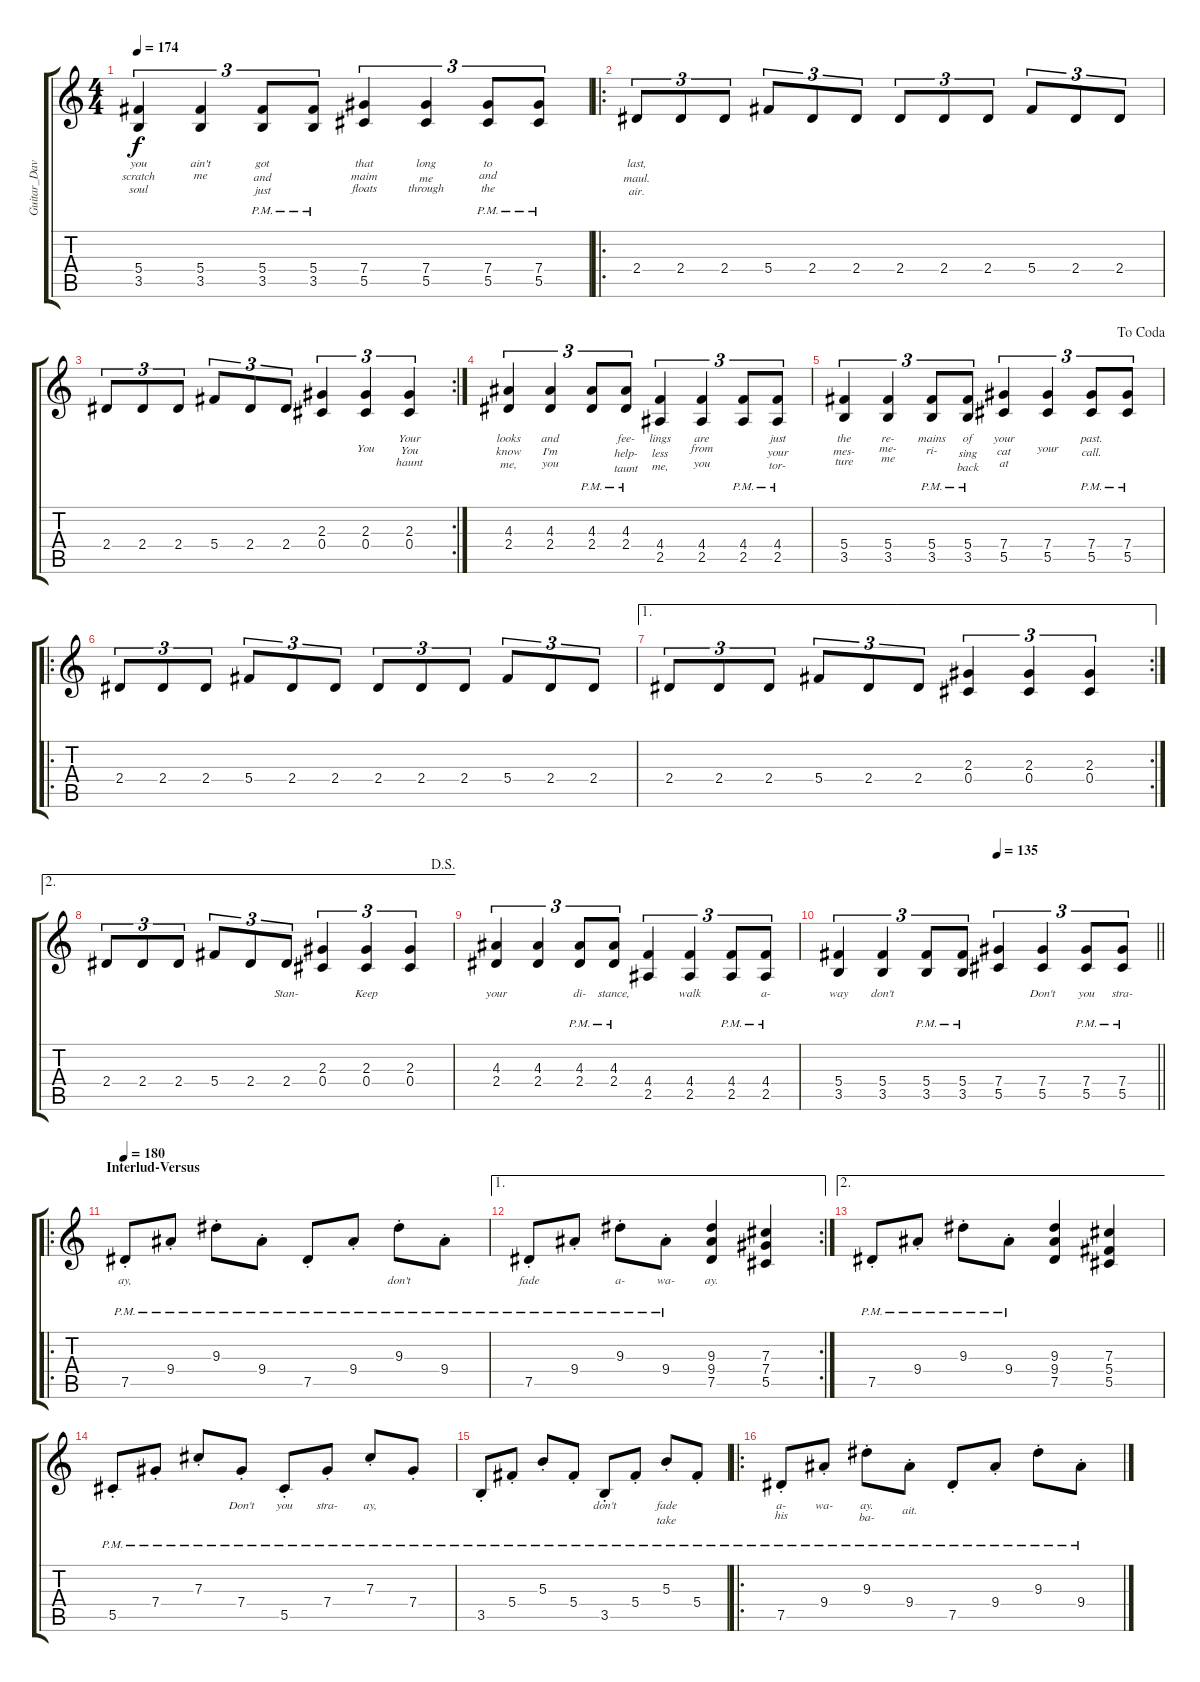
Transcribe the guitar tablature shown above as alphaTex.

\track ("Guitar_DaveMurray" "Guitar_Dav") {instrument distortionguitar}
\staff {score tabs}
\tuning (Eb4 Bb3 Gb3 Db3 Ab2 Eb2) {hide}
\ts (4 4)
\tempo 174
\clef g2
\ks c
(5.4 3.5).4{tu (3 2) lyrics (0 "you") lyrics (1 "scratch") lyrics (2 "soul") lyrics (3 "") lyrics (4 "") dy f} (5.4 3.5).4{tu (3 2) lyrics (0 "ain't") lyrics (1 "me") lyrics (2 "") lyrics (3 "") lyrics (4 "")} (5.4{pm} 3.5{pm}).8{tu (3 2) lyrics (0 "got") lyrics (1 "and") lyrics (2 "just") lyrics (3 "") lyrics (4 "")} (5.4{pm} 3.5{pm}).8{tu (3 2) lyrics (0 "") lyrics (1 "") lyrics (2 "") lyrics (3 "") lyrics (4 "")} (7.4 5.5).4{tu (3 2) lyrics (0 "that") lyrics (1 "maim") lyrics (2 "floats") lyrics (3 "") lyrics (4 "")} (7.4 5.5).4{tu (3 2) lyrics (0 "long") lyrics (1 "me") lyrics (2 "through") lyrics (3 "") lyrics (4 "")} (7.4{pm} 5.5{pm}).8{tu (3 2) lyrics (0 "to") lyrics (1 "and") lyrics (2 "the") lyrics (3 "") lyrics (4 "")} (7.4{pm} 5.5{pm}).8{tu (3 2) lyrics (0 "") lyrics (1 "") lyrics (2 "") lyrics (3 "") lyrics (4 "")} |
\ro
2.4.8{tu (3 2) lyrics (0 "last,") lyrics (1 "maul.") lyrics (2 "air.") lyrics (3 "") lyrics (4 "")} 2.4.8{tu (3 2) lyrics (0 "") lyrics (1 "") lyrics (2 "") lyrics (3 "") lyrics (4 "")} 2.4.8{tu (3 2) lyrics (0 "") lyrics (1 "") lyrics (2 "") lyrics (3 "") lyrics (4 "")} 5.4.8{tu (3 2) lyrics (0 "") lyrics (1 "") lyrics (2 "") lyrics (3 "") lyrics (4 "")} 2.4.8{tu (3 2) lyrics (0 "") lyrics (1 "") lyrics (2 "") lyrics (3 "") lyrics (4 "")} 2.4.8{tu (3 2) lyrics (0 "") lyrics (1 "") lyrics (2 "") lyrics (3 "") lyrics (4 "")} 2.4.8{tu (3 2) lyrics (0 "") lyrics (1 "") lyrics (2 "") lyrics (3 "") lyrics (4 "")} 2.4.8{tu (3 2) lyrics (0 "") lyrics (1 "") lyrics (2 "") lyrics (3 "") lyrics (4 "")} 2.4.8{tu (3 2) lyrics (0 "") lyrics (1 "") lyrics (2 "") lyrics (3 "") lyrics (4 "")} 5.4.8{tu (3 2) lyrics (0 "") lyrics (1 "") lyrics (2 "") lyrics (3 "") lyrics (4 "")} 2.4.8{tu (3 2) lyrics (0 "") lyrics (1 "") lyrics (2 "") lyrics (3 "") lyrics (4 "")} 2.4.8{tu (3 2) lyrics (0 "") lyrics (1 "") lyrics (2 "") lyrics (3 "") lyrics (4 "")} |
\rc 2
2.4.8{tu (3 2) lyrics (0 "") lyrics (1 "") lyrics (2 "") lyrics (3 "") lyrics (4 "")} 2.4.8{tu (3 2) lyrics (0 "") lyrics (1 "") lyrics (2 "") lyrics (3 "") lyrics (4 "")} 2.4.8{tu (3 2) lyrics (0 "") lyrics (1 "") lyrics (2 "") lyrics (3 "") lyrics (4 "")} 5.4.8{tu (3 2) lyrics (0 "") lyrics (1 "") lyrics (2 "") lyrics (3 "") lyrics (4 "")} 2.4.8{tu (3 2) lyrics (0 "") lyrics (1 "") lyrics (2 "") lyrics (3 "") lyrics (4 "")} 2.4.8{tu (3 2) lyrics (0 "") lyrics (1 "") lyrics (2 "") lyrics (3 "") lyrics (4 "")} (2.3 0.4).4{tu (3 2) lyrics (0 "") lyrics (1 "") lyrics (2 "") lyrics (3 "") lyrics (4 "")} (2.3 0.4).4{tu (3 2) lyrics (0 "") lyrics (1 "") lyrics (2 "You") lyrics (3 "") lyrics (4 "")} (2.3 0.4).4{tu (3 2) lyrics (0 "Your") lyrics (1 "You") lyrics (2 "haunt") lyrics (3 "") lyrics (4 "")} |
(4.3 2.4).4{tu (3 2) lyrics (0 "looks") lyrics (1 "know") lyrics (2 "me,") lyrics (3 "") lyrics (4 "")} (4.3 2.4).4{tu (3 2) lyrics (0 "and") lyrics (1 "I'm") lyrics (2 "you") lyrics (3 "") lyrics (4 "")} (4.3{pm} 2.4{pm}).8{tu (3 2) lyrics (0 "") lyrics (1 "") lyrics (2 "") lyrics (3 "") lyrics (4 "")} (4.3{pm} 2.4{pm}).8{tu (3 2) lyrics (0 "fee-") lyrics (1 "help-") lyrics (2 "taunt") lyrics (3 "") lyrics (4 "")} (4.4 2.5).4{tu (3 2) lyrics (0 "lings") lyrics (1 "less") lyrics (2 "me,") lyrics (3 "") lyrics (4 "")} (4.4 2.5).4{tu (3 2) lyrics (0 "are") lyrics (1 "from") lyrics (2 "you") lyrics (3 "") lyrics (4 "")} (4.4{pm} 2.5{pm}).8{tu (3 2) lyrics (0 "") lyrics (1 "") lyrics (2 "") lyrics (3 "") lyrics (4 "")} (4.4{pm} 2.5{pm}).8{tu (3 2) lyrics (0 "just") lyrics (1 "your") lyrics (2 "tor-") lyrics (3 "") lyrics (4 "")} |
\jump dacoda
(5.4 3.5).4{tu (3 2) lyrics (0 "the") lyrics (1 "mes-") lyrics (2 "ture") lyrics (3 "") lyrics (4 "")} (5.4 3.5).4{tu (3 2) lyrics (0 "re-") lyrics (1 "me-") lyrics (2 "me") lyrics (3 "") lyrics (4 "")} (5.4{pm} 3.5{pm}).8{tu (3 2) lyrics (0 "mains") lyrics (1 "ri-") lyrics (2 "") lyrics (3 "") lyrics (4 "")} (5.4{pm} 3.5{pm}).8{tu (3 2) lyrics (0 "of") lyrics (1 "sing") lyrics (2 "back") lyrics (3 "") lyrics (4 "")} (7.4 5.5).4{tu (3 2) lyrics (0 "your") lyrics (1 "cat") lyrics (2 "at") lyrics (3 "") lyrics (4 "")} (7.4 5.5).4{tu (3 2) lyrics (0 "") lyrics (1 "") lyrics (2 "your") lyrics (3 "") lyrics (4 "")} (7.4{pm} 5.5{pm}).8{tu (3 2) lyrics (0 "past.") lyrics (1 "call.") lyrics (2 "") lyrics (3 "") lyrics (4 "")} (7.4{pm} 5.5{pm}).8{tu (3 2) lyrics (0 "") lyrics (1 "") lyrics (2 "") lyrics (3 "") lyrics (4 "")} |
\ro
2.4.8{tu (3 2) lyrics (0 "") lyrics (1 "") lyrics (2 "") lyrics (3 "") lyrics (4 "")} 2.4.8{tu (3 2) lyrics (0 "") lyrics (1 "") lyrics (2 "") lyrics (3 "") lyrics (4 "")} 2.4.8{tu (3 2) lyrics (0 "") lyrics (1 "") lyrics (2 "") lyrics (3 "") lyrics (4 "")} 5.4.8{tu (3 2) lyrics (0 "") lyrics (1 "") lyrics (2 "") lyrics (3 "") lyrics (4 "")} 2.4.8{tu (3 2) lyrics (0 "") lyrics (1 "") lyrics (2 "") lyrics (3 "") lyrics (4 "")} 2.4.8{tu (3 2) lyrics (0 "") lyrics (1 "") lyrics (2 "") lyrics (3 "") lyrics (4 "")} 2.4.8{tu (3 2) lyrics (0 "") lyrics (1 "") lyrics (2 "") lyrics (3 "") lyrics (4 "")} 2.4.8{tu (3 2) lyrics (0 "") lyrics (1 "") lyrics (2 "") lyrics (3 "") lyrics (4 "")} 2.4.8{tu (3 2) lyrics (0 "") lyrics (1 "") lyrics (2 "") lyrics (3 "") lyrics (4 "")} 5.4.8{tu (3 2) lyrics (0 "") lyrics (1 "") lyrics (2 "") lyrics (3 "") lyrics (4 "")} 2.4.8{tu (3 2) lyrics (0 "") lyrics (1 "") lyrics (2 "") lyrics (3 "") lyrics (4 "")} 2.4.8{tu (3 2) lyrics (0 "") lyrics (1 "") lyrics (2 "") lyrics (3 "") lyrics (4 "")} |
\ae 1
\rc 2
2.4.8{tu (3 2) lyrics (0 "") lyrics (1 "") lyrics (2 "") lyrics (3 "") lyrics (4 "")} 2.4.8{tu (3 2) lyrics (0 "") lyrics (1 "") lyrics (2 "") lyrics (3 "") lyrics (4 "")} 2.4.8{tu (3 2) lyrics (0 "") lyrics (1 "") lyrics (2 "") lyrics (3 "") lyrics (4 "")} 5.4.8{tu (3 2) lyrics (0 "") lyrics (1 "") lyrics (2 "") lyrics (3 "") lyrics (4 "")} 2.4.8{tu (3 2) lyrics (0 "") lyrics (1 "") lyrics (2 "") lyrics (3 "") lyrics (4 "")} 2.4.8{tu (3 2) lyrics (0 "") lyrics (1 "") lyrics (2 "") lyrics (3 "") lyrics (4 "")} (2.3 0.4).4{tu (3 2) lyrics (0 "") lyrics (1 "") lyrics (2 "") lyrics (3 "") lyrics (4 "")} (2.3 0.4).4{tu (3 2) lyrics (0 "") lyrics (1 "") lyrics (2 "") lyrics (3 "") lyrics (4 "")} (2.3 0.4).4{tu (3 2) lyrics (0 "") lyrics (1 "") lyrics (2 "") lyrics (3 "") lyrics (4 "")} |
\ae 2
\jump dalsegno
2.4.8{tu (3 2) lyrics (0 "") lyrics (1 "") lyrics (2 "") lyrics (3 "") lyrics (4 "")} 2.4.8{tu (3 2) lyrics (0 "") lyrics (1 "") lyrics (2 "") lyrics (3 "") lyrics (4 "")} 2.4.8{tu (3 2) lyrics (0 "") lyrics (1 "") lyrics (2 "") lyrics (3 "") lyrics (4 "")} 5.4.8{tu (3 2) lyrics (0 "") lyrics (1 "") lyrics (2 "") lyrics (3 "") lyrics (4 "")} 2.4.8{tu (3 2) lyrics (0 "") lyrics (1 "") lyrics (2 "") lyrics (3 "") lyrics (4 "")} 2.4.8{tu (3 2) lyrics (0 "Stan-") lyrics (1 "") lyrics (2 "") lyrics (3 "") lyrics (4 "")} (2.3 0.4).4{tu (3 2) lyrics (0 "") lyrics (1 "") lyrics (2 "") lyrics (3 "") lyrics (4 "")} (2.3 0.4).4{tu (3 2) lyrics (0 "Keep") lyrics (1 "") lyrics (2 "") lyrics (3 "") lyrics (4 "")} (2.3 0.4).4{tu (3 2) lyrics (0 "") lyrics (1 "") lyrics (2 "") lyrics (3 "") lyrics (4 "")} |
(4.3 2.4).4{tu (3 2) lyrics (0 "your") lyrics (1 "") lyrics (2 "") lyrics (3 "") lyrics (4 "")} (4.3 2.4).4{tu (3 2) lyrics (0 "") lyrics (1 "") lyrics (2 "") lyrics (3 "") lyrics (4 "")} (4.3{pm} 2.4{pm}).8{tu (3 2) lyrics (0 "di-") lyrics (1 "") lyrics (2 "") lyrics (3 "") lyrics (4 "")} (4.3{pm} 2.4{pm}).8{tu (3 2) lyrics (0 "stance,") lyrics (1 "") lyrics (2 "") lyrics (3 "") lyrics (4 "")} (4.4 2.5).4{tu (3 2) lyrics (0 "") lyrics (1 "") lyrics (2 "") lyrics (3 "") lyrics (4 "")} (4.4 2.5).4{tu (3 2) lyrics (0 "walk") lyrics (1 "") lyrics (2 "") lyrics (3 "") lyrics (4 "")} (4.4{pm} 2.5{pm}).8{tu (3 2) lyrics (0 "") lyrics (1 "") lyrics (2 "") lyrics (3 "") lyrics (4 "")} (4.4{pm} 2.5{pm}).8{tu (3 2) lyrics (0 "a-") lyrics (1 "") lyrics (2 "") lyrics (3 "") lyrics (4 "")} |
\tempo (135 0.5)
\barLineRight lightlight
(5.4 3.5).4{tu (3 2) lyrics (0 "way") lyrics (1 "") lyrics (2 "") lyrics (3 "") lyrics (4 "")} (5.4 3.5).4{tu (3 2) lyrics (0 "don't") lyrics (1 "") lyrics (2 "") lyrics (3 "") lyrics (4 "")} (5.4{pm} 3.5{pm}).8{tu (3 2) lyrics (0 "") lyrics (1 "") lyrics (2 "") lyrics (3 "") lyrics (4 "")} (5.4{pm} 3.5{pm}).8{tu (3 2) lyrics (0 "") lyrics (1 "") lyrics (2 "") lyrics (3 "") lyrics (4 "")} (7.4 5.5).4{tu (3 2) lyrics (0 "") lyrics (1 "") lyrics (2 "") lyrics (3 "") lyrics (4 "")} (7.4 5.5).4{tu (3 2) lyrics (0 "Don't") lyrics (1 "") lyrics (2 "") lyrics (3 "") lyrics (4 "")} (7.4{pm} 5.5{pm}).8{tu (3 2) lyrics (0 "you") lyrics (1 "") lyrics (2 "") lyrics (3 "") lyrics (4 "")} (7.4{pm} 5.5{pm}).8{tu (3 2) lyrics (0 "stra-") lyrics (1 "") lyrics (2 "") lyrics (3 "") lyrics (4 "")} |
\ro
\section ("" "Interlud-Versus")
\tempo 180
7.5{pm st}.8{lyrics (0 "ay,") lyrics (1 "") lyrics (2 "") lyrics (3 "") lyrics (4 "")} 9.4{pm st}.8{lyrics (0 "") lyrics (1 "") lyrics (2 "") lyrics (3 "") lyrics (4 "")} 9.3{pm st}.8{lyrics (0 "") lyrics (1 "") lyrics (2 "") lyrics (3 "") lyrics (4 "")} 9.4{pm st}.8{lyrics (0 "") lyrics (1 "") lyrics (2 "") lyrics (3 "") lyrics (4 "")} 7.5{pm st}.8{lyrics (0 "") lyrics (1 "") lyrics (2 "") lyrics (3 "") lyrics (4 "")} 9.4{pm st}.8{lyrics (0 "") lyrics (1 "") lyrics (2 "") lyrics (3 "") lyrics (4 "")} 9.3{pm st}.8{lyrics (0 "don't") lyrics (1 "") lyrics (2 "") lyrics (3 "") lyrics (4 "")} 9.4{pm st}.8{lyrics (0 "") lyrics (1 "") lyrics (2 "") lyrics (3 "") lyrics (4 "")} |
\ae 1
\rc 2
7.5{pm st}.8{lyrics (0 "fade") lyrics (1 "") lyrics (2 "") lyrics (3 "") lyrics (4 "")} 9.4{pm st}.8{lyrics (0 "") lyrics (1 "") lyrics (2 "") lyrics (3 "") lyrics (4 "")} 9.3{pm st}.8{lyrics (0 "a-") lyrics (1 "") lyrics (2 "") lyrics (3 "") lyrics (4 "")} 9.4{pm st}.8{lyrics (0 "wa-") lyrics (1 "") lyrics (2 "") lyrics (3 "") lyrics (4 "")} (9.3 9.4 7.5).4{lyrics (0 "ay.") lyrics (1 "") lyrics (2 "") lyrics (3 "") lyrics (4 "")} (7.3 7.4 5.5).4{lyrics (0 "") lyrics (1 "") lyrics (2 "") lyrics (3 "") lyrics (4 "")} |
\ae 2
7.5{pm st}.8{lyrics (0 "") lyrics (1 "") lyrics (2 "") lyrics (3 "") lyrics (4 "")} 9.4{pm st}.8{lyrics (0 "") lyrics (1 "") lyrics (2 "") lyrics (3 "") lyrics (4 "")} 9.3{pm st}.8{lyrics (0 "") lyrics (1 "") lyrics (2 "") lyrics (3 "") lyrics (4 "")} 9.4{pm st}.8{lyrics (0 "") lyrics (1 "") lyrics (2 "") lyrics (3 "") lyrics (4 "")} (9.3 9.4 7.5).4{lyrics (0 "") lyrics (1 "") lyrics (2 "") lyrics (3 "") lyrics (4 "")} (7.3 5.4 5.5).4{lyrics (0 "") lyrics (1 "") lyrics (2 "") lyrics (3 "") lyrics (4 "")} |
5.5{pm st}.8{lyrics (0 "") lyrics (1 "") lyrics (2 "") lyrics (3 "") lyrics (4 "")} 7.4{pm st}.8{lyrics (0 "") lyrics (1 "") lyrics (2 "") lyrics (3 "") lyrics (4 "")} 7.3{pm st}.8{lyrics (0 "") lyrics (1 "") lyrics (2 "") lyrics (3 "") lyrics (4 "")} 7.4{pm st}.8{lyrics (0 "Don't") lyrics (1 "") lyrics (2 "") lyrics (3 "") lyrics (4 "")} 5.5{pm st}.8{lyrics (0 "you") lyrics (1 "") lyrics (2 "") lyrics (3 "") lyrics (4 "")} 7.4{pm st}.8{lyrics (0 "stra-") lyrics (1 "") lyrics (2 "") lyrics (3 "") lyrics (4 "")} 7.3{pm st}.8{lyrics (0 "ay,") lyrics (1 "") lyrics (2 "") lyrics (3 "") lyrics (4 "")} 7.4{pm st}.8{lyrics (0 "") lyrics (1 "") lyrics (2 "") lyrics (3 "") lyrics (4 "")} |
3.5{pm st}.8{lyrics (0 "") lyrics (1 "") lyrics (2 "") lyrics (3 "") lyrics (4 "")} 5.4{pm st}.8{lyrics (0 "") lyrics (1 "") lyrics (2 "") lyrics (3 "") lyrics (4 "")} 5.3{pm st}.8{lyrics (0 "") lyrics (1 "") lyrics (2 "") lyrics (3 "") lyrics (4 "")} 5.4{pm st}.8{lyrics (0 "") lyrics (1 "") lyrics (2 "") lyrics (3 "") lyrics (4 "")} 3.5{pm st}.8{lyrics (0 "don't") lyrics (1 "") lyrics (2 "") lyrics (3 "") lyrics (4 "")} 5.4{pm st}.8{lyrics (0 "") lyrics (1 "") lyrics (2 "") lyrics (3 "") lyrics (4 "")} 5.3{pm st}.8{lyrics (0 "fade") lyrics (1 "take") lyrics (2 "") lyrics (3 "") lyrics (4 "")} 5.4{pm st}.8{lyrics (0 "") lyrics (1 "") lyrics (2 "") lyrics (3 "") lyrics (4 "")} |
\ro
7.5{pm st}.8{lyrics (0 "a-") lyrics (1 "his") lyrics (2 "") lyrics (3 "") lyrics (4 "")} 9.4{pm st}.8{lyrics (0 "wa-") lyrics (1 "") lyrics (2 "") lyrics (3 "") lyrics (4 "")} 9.3{pm st}.8{lyrics (0 "ay.") lyrics (1 "ba-") lyrics (2 "") lyrics (3 "") lyrics (4 "")} 9.4{pm st}.8{lyrics (0 "") lyrics (1 "ait.") lyrics (2 "") lyrics (3 "") lyrics (4 "")} 7.5{pm st}.8{lyrics (0 "") lyrics (1 "") lyrics (2 "") lyrics (3 "") lyrics (4 "")} 9.4{pm st}.8{lyrics (0 "") lyrics (1 "") lyrics (2 "") lyrics (3 "") lyrics (4 "")} 9.3{pm st}.8{lyrics (0 "") lyrics (1 "") lyrics (2 "") lyrics (3 "") lyrics (4 "")} 9.4{pm st}.8{lyrics (0 "") lyrics (1 "") lyrics (2 "") lyrics (3 "") lyrics (4 "")}
